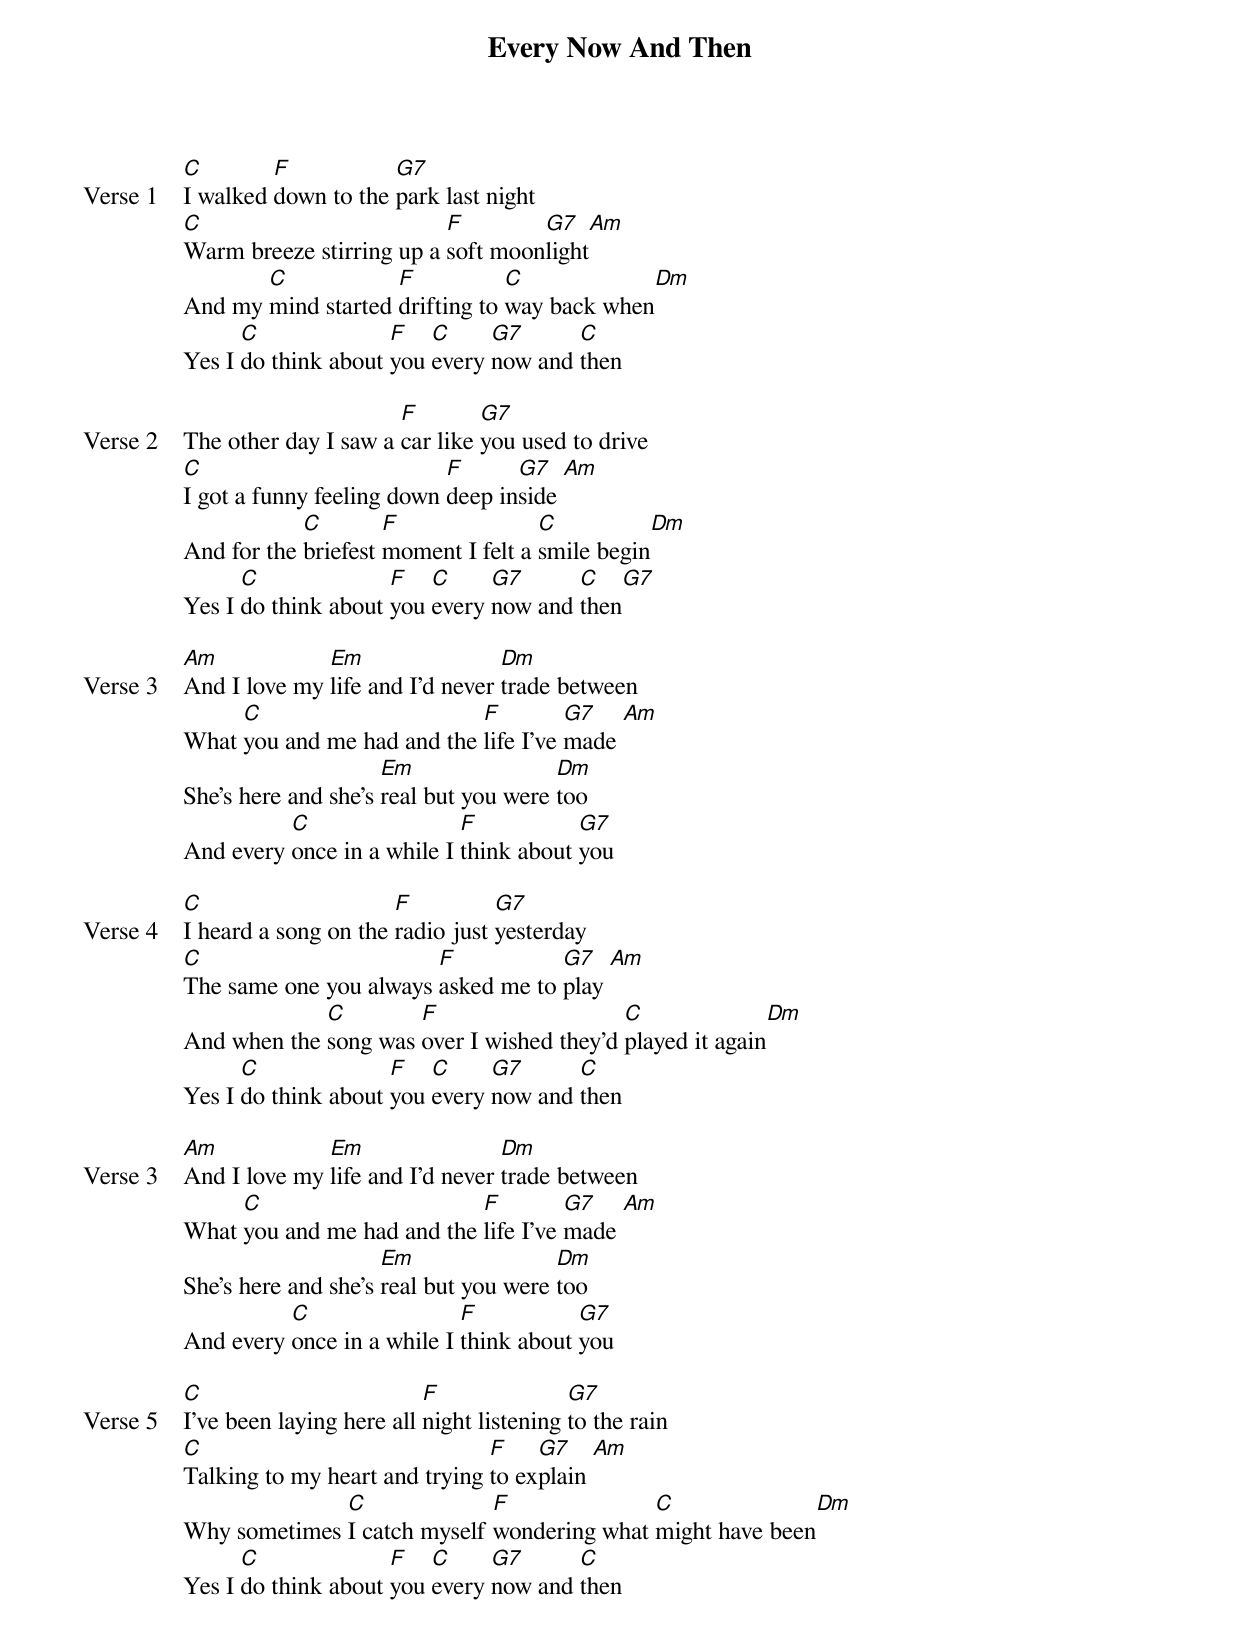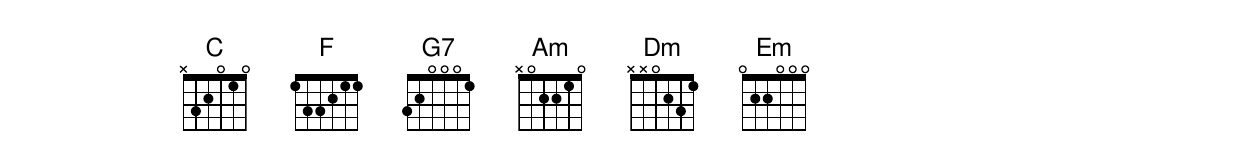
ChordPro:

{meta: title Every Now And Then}
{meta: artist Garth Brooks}
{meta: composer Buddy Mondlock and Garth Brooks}

{start_of_verse: Verse 1}
[C]I walked [F]down to the [G7]park last night
[C]Warm breeze stirring up a [F]soft moon[G7]light[Am]
And my [C]mind started [F]drifting to [C]way back when[Dm]
Yes I [C]do think about [F]you [C]every [G7]now and [C]then
{end_of_verse}

{start_of_verse: Verse 2}
The other day I saw a [F]car like [G7]you used to drive
[C]I got a funny feeling down [F]deep in[G7]side [Am]
And for the [C]briefest [F]moment I felt a [C]smile begin[Dm]
Yes I [C]do think about [F]you [C]every [G7]now and [C]then[G7]
{end_of_verse}

{start_of_verse: Verse 3}
[Am]And I love my [Em]life and I'd never [Dm]trade between
What [C]you and me had and the [F]life I've [G7]made [Am]
She's here and she's [Em]real but you were [Dm]too
And every [C]once in a while I [F]think about [G7]you
{end_of_verse}

{start_of_verse: Verse 4}
[C]I heard a song on the [F]radio just [G7]yesterday
[C]The same one you always [F]asked me to [G7]play [Am]
And when the [C]song was [F]over I wished they'd [C]played it again[Dm]
Yes I [C]do think about [F]you [C]every [G7]now and [C]then
{end_of_verse}

{start_of_verse: Verse 3}
[Am]And I love my [Em]life and I'd never [Dm]trade between
What [C]you and me had and the [F]life I've [G7]made [Am]
She's here and she's [Em]real but you were [Dm]too
And every [C]once in a while I [F]think about [G7]you
{end_of_verse}

{start_of_verse: Verse 5}
[C]I've been laying here all [F]night listening [G7]to the rain
[C]Talking to my heart and trying [F]to ex[G7]plain [Am]
Why sometimes [C]I catch myself [F]wondering what [C]might have been[Dm]
Yes I [C]do think about [F]you [C]every [G7]now and [C]then
{end_of_verse}
